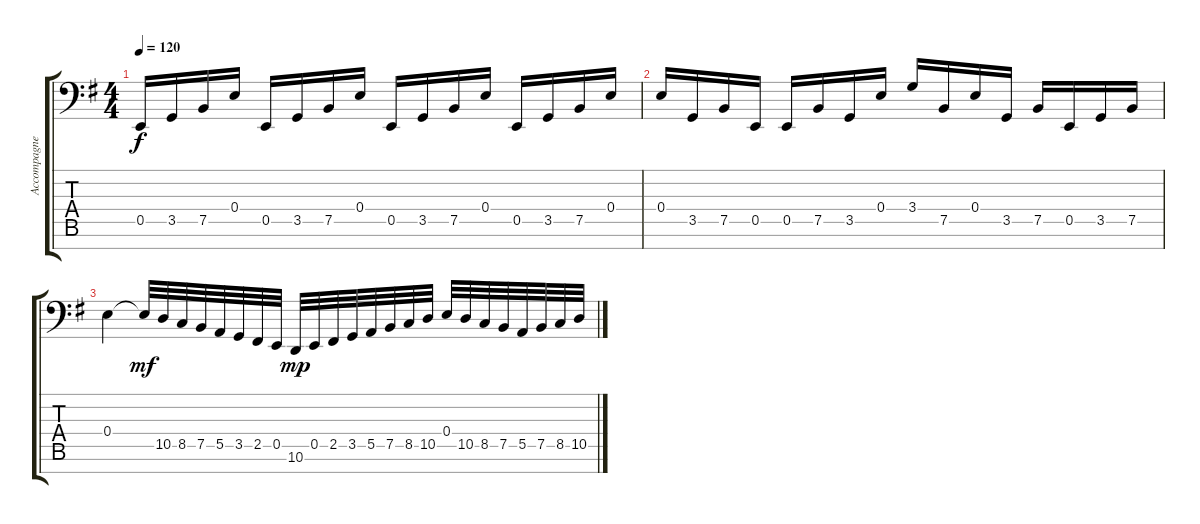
\track ("Accompagnement" "Accompagne") {instrument lead1square}
\staff {score tabs}
\tuning (E-1 E5 E4 E3 E2 E1 E0) {hide}
\ts (4 4)
\tempo 120
\clef f4
\ks g
0.5.16{dy f} 3.5.16 7.5.16 0.4.16 0.5.16 3.5.16 7.5.16 0.4.16 0.5.16 3.5.16 7.5.16 0.4.16 0.5.16 3.5.16 7.5.16 0.4.16 |
0.4.16 3.5.16 7.5.16 0.5.16 0.5.16 7.5.16 3.5.16 0.4.16 3.4.16 7.5.16 0.4.16 3.5.16 7.5.16 0.5.16 3.5.16 7.5.16 |
0.4.4 0.4{t}.32{dy mf} 10.5.32 8.5.32 7.5.32 5.5.32 3.5.32 2.5.32 0.5.32 10.6.32{dy mp} 0.5.32 2.5.32 3.5.32 5.5.32 7.5.32 8.5.32 10.5.32 0.4.32 10.5.32 8.5.32 7.5.32 5.5.32 7.5.32 8.5.32 10.5.32
